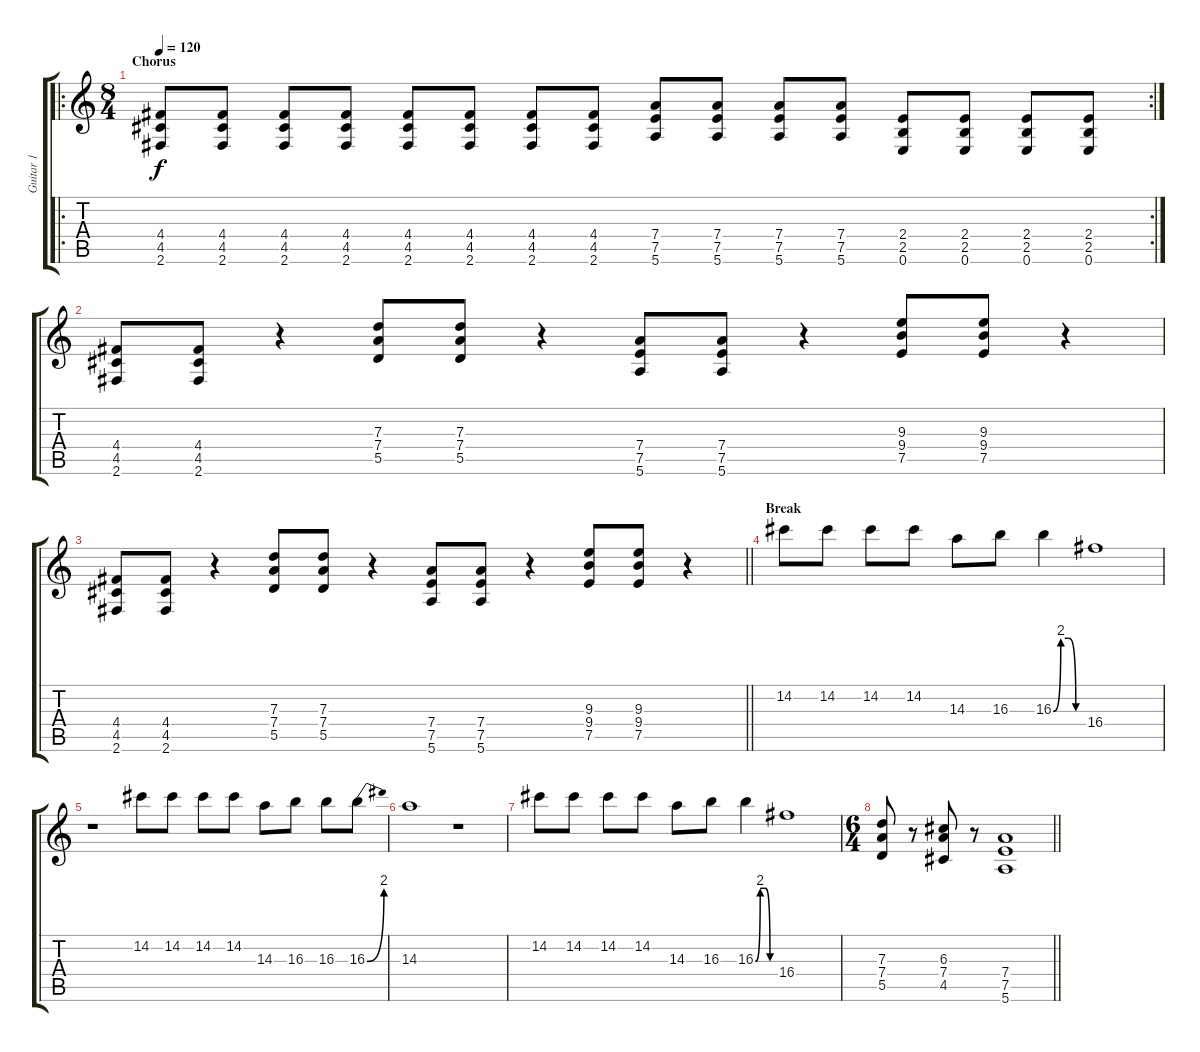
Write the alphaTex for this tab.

\track ("Guitar 1" "Guitar 1") {instrument distortionguitar}
\staff {score tabs}
\tuning (E4 B3 G3 D3 A2 E2) {hide}
\ro
\rc 2
\ts (8 4)
\section ("" "Chorus")
\tempo 120
\clef g2
\ks c
(4.4 4.5 2.6).8{dy f} (4.4 4.5 2.6).8 (4.4 4.5 2.6).8 (4.4 4.5 2.6).8 (4.4 4.5 2.6).8 (4.4 4.5 2.6).8 (4.4 4.5 2.6).8 (4.4 4.5 2.6).8 (7.4 7.5 5.6).8 (7.4 7.5 5.6).8 (7.4 7.5 5.6).8 (7.4 7.5 5.6).8 (2.4 2.5 0.6).8 (2.4 2.5 0.6).8 (2.4 2.5 0.6).8 (2.4 2.5 0.6).8 |
(4.4 4.5 2.6).8 (4.4 4.5 2.6).8 r.4 (7.3 7.4 5.5).8 (7.3 7.4 5.5).8 r.4 (7.4 7.5 5.6).8 (7.4 7.5 5.6).8 r.4 (9.3 9.4 7.5).8 (9.3 9.4 7.5).8 r.4 |
\barLineRight lightlight
(4.4 4.5 2.6).8 (4.4 4.5 2.6).8 r.4 (7.3 7.4 5.5).8 (7.3 7.4 5.5).8 r.4 (7.4 7.5 5.6).8 (7.4 7.5 5.6).8 r.4 (9.3 9.4 7.5).8 (9.3 9.4 7.5).8 r.4 |
\section ("" "Break")
14.2.8 14.2.8 14.2.8 14.2.8 14.3.8 16.3.8 16.3{be (custom 0 0 15 8 30 8 45 0 60 0)}.4 16.4.1 |
r.1 14.2.8 14.2.8 14.2.8 14.2.8 14.3.8 16.3.8 16.3.8 16.3{be (bend 0 0 60 8)}.8 |
14.3.1 r.1 |
14.2.8 14.2.8 14.2.8 14.2.8 14.3.8 16.3.8 16.3{be (custom 0 0 15 8 30 8 45 0 60 0)}.4 16.4.1 |
\ts (6 4)
\barLineRight lightlight
(7.3 7.4 5.5).8 r.8 (6.3 7.4 4.5).8 r.8 (7.4 7.5 5.6).1
